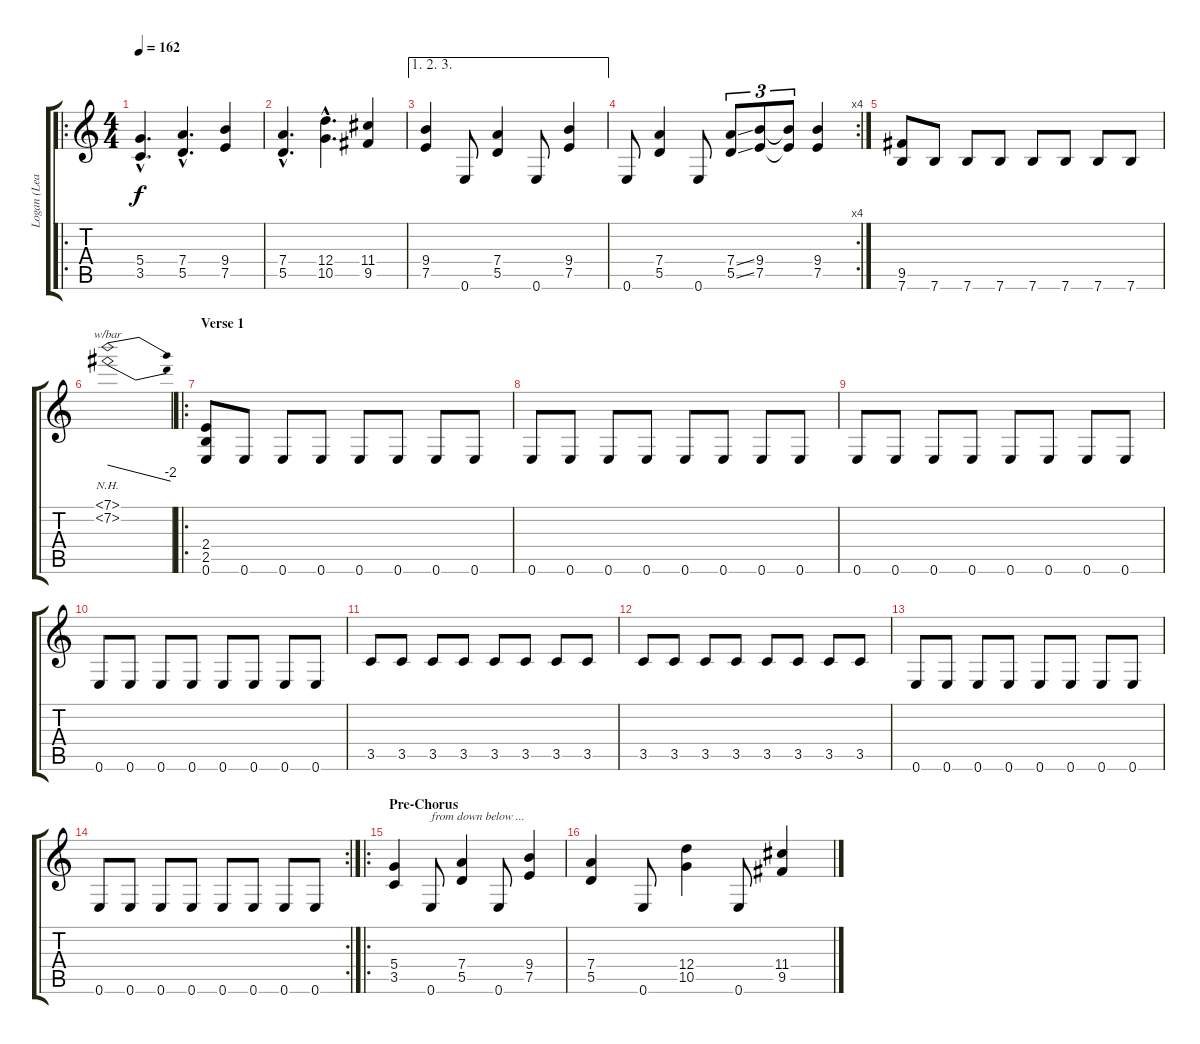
\track ("Logan (Lead)" "Logan (Lea") {instrument distortionguitar}
\staff {score tabs}
\tuning (E4 B3 G3 D3 A2 E2) {hide}
\ro
\ts (4 4)
\tempo 162
\clef g2
\ks c
(5.4{hac} 3.5{hac}).4{d dy f instrument distortionguitar} (7.4{hac} 5.5{hac}).4{d} (9.4 7.5).4 |
(7.4{hac} 5.5{hac}).4{d} (12.4{hac} 10.5{hac}).4{d} (11.4 9.5).4 |
\ae (1 2 3)
(9.4 7.5).4 0.6.8 (7.4 5.5).4 0.6.8 (9.4 7.5).4 |
\rc 4
0.6.8 (7.4 5.5).4 0.6.8 (7.4{ss} 5.5{ss}).8{tu (3 2)} (9.4 7.5).8{tu (3 2)} (9.4{t} 7.5{t}).8{tu (3 2)} (9.4 7.5).4 |
(9.5 7.6).8 7.6.8 7.6.8 7.6.8 7.6.8 7.6.8 7.6.8 7.6.8 |
(7.1{nh} 7.2{nh}).1{tbe (dive default 0 0 60 -8)} |
\ro
\section ("" "Verse 1")
(2.4 2.5 0.6).8 0.6.8 0.6.8 0.6.8 0.6.8 0.6.8 0.6.8 0.6.8 |
0.6.8 0.6.8 0.6.8 0.6.8 0.6.8 0.6.8 0.6.8 0.6.8 |
0.6.8 0.6.8 0.6.8 0.6.8 0.6.8 0.6.8 0.6.8 0.6.8 |
0.6.8 0.6.8 0.6.8 0.6.8 0.6.8 0.6.8 0.6.8 0.6.8 |
3.5.8 3.5.8 3.5.8 3.5.8 3.5.8 3.5.8 3.5.8 3.5.8 |
3.5.8 3.5.8 3.5.8 3.5.8 3.5.8 3.5.8 3.5.8 3.5.8 |
0.6.8 0.6.8 0.6.8 0.6.8 0.6.8 0.6.8 0.6.8 0.6.8 |
\rc 2
0.6.8 0.6.8 0.6.8 0.6.8 0.6.8 0.6.8 0.6.8 0.6.8 |
\ro
\section ("" "Pre-Chorus")
(5.4 3.5).4 0.6.8{txt "from down below ..."} (7.4 5.5).4 0.6.8 (9.4 7.5).4 |
(7.4 5.5).4 0.6.8 (12.4 10.5).4 0.6.8 (11.4 9.5).4
